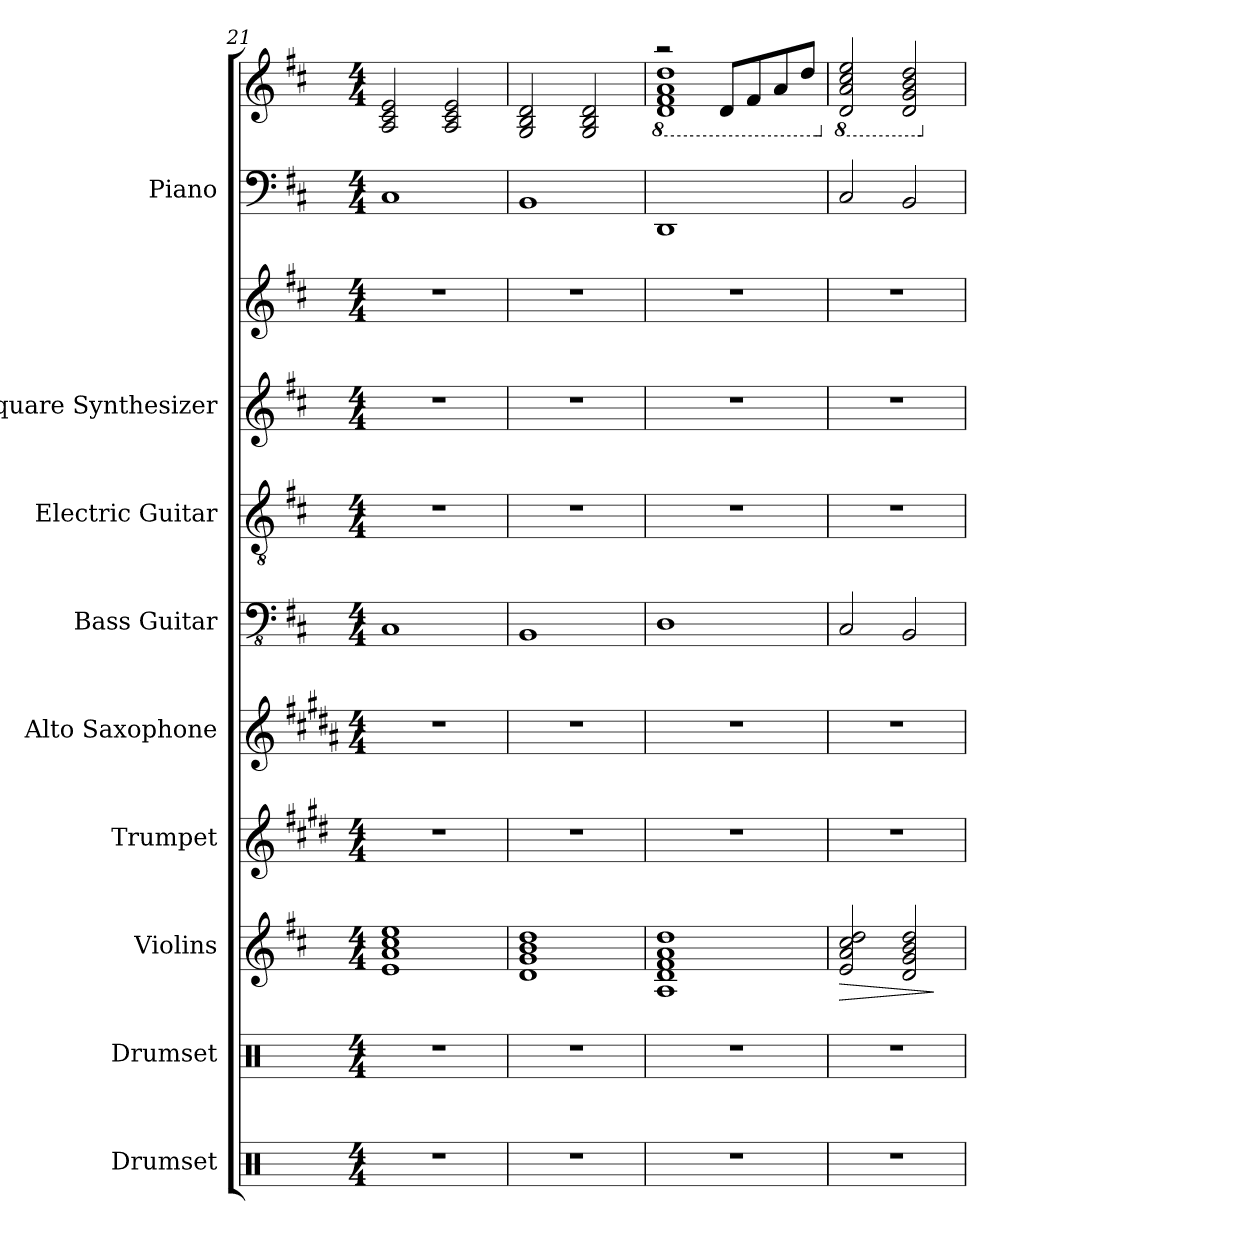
**kern	**kern	**kern	**dynam	**kern	**kern	**kern	**kern	**kern	**kern	**kern	**kern
*part9	*part8	*part7	*part7	*part6	*part5	*part4	*part3	*part2	*part2	*part1	*part1
*staff11	*staff10	*staff9	*staff9	*staff8	*staff7	*staff6	*staff5	*staff4	*staff3	*staff2	*staff1
*I"Drumset	*I"Drumset	*I"Violins	*	*I"Trumpet	*I"Alto Saxophone	*I"Bass Guitar	*I"Electric Guitar	*I"Square Synthesizer	*	*I"Piano	*
*I'Drs.	*I'Drs.	*I'Vlns.	*	*I'Tpt.	*I'A. Sax.	*I'B. Guit.	*I'El. Guit.	*I'Synth.	*	*I'Pno.	*
*clefX	*clefX	*clefG2	*	*clefG2	*clefG2	*clefFv4	*clefGv2	*clefG2	*clefG2	*clefF4	*clefG2
*	*	*	*	*ITrd1c2	*ITrd5c9	*	*	*	*	*	*
*k[]	*k[]	*k[f#c#]	*	*k[f#c#]	*k[f#c#]	*k[f#c#]	*k[f#c#]	*k[f#c#]	*k[f#c#]	*k[f#c#]	*k[f#c#]
*M4/4	*M4/4	*M4/4	*	*M4/4	*M4/4	*M4/4	*M4/4	*M4/4	*M4/4	*M4/4	*M4/4
=21	=21	=21	=21	=21	=21	=21	=21	=21	=21	=21	=21
1r	1r	1e 1a 1cc# 1ee	.	1r	1r	1CC#	1r	1r	1r	1C#	2A/ 2c#/ 2e/
.	.	.	.	.	.	.	.	.	.	.	2A/ 2c#/ 2e/
=22	=22	=22	=22	=22	=22	=22	=22	=22	=22	=22	=22
1r	1r	1d 1g 1b 1dd	.	1r	1r	1BBB	1r	1r	1r	1BB	2G/ 2B/ 2d/
.	.	.	.	.	.	.	.	.	.	.	2G/ 2B/ 2d/
=23	=23	=23	=23	=23	=23	=23	=23	=23	=23	=23	=23
*	*	*	*	*	*	*	*	*	*	*	*8ba
*	*	*	*	*	*	*	*	*	*	*	*^
1r	1r	1A 1d 1f# 1a 1dd	.	1r	1r	1DD	1r	1r	1r	1DD	2r	1D 1F# 1A 1d
.	.	.	.	.	.	.	.	.	.	.	8D/L	.
.	.	.	.	.	.	.	.	.	.	.	8F#/	.
.	.	.	.	.	.	.	.	.	.	.	8A/	.
.	.	.	.	.	.	.	.	.	.	.	8d/J	.
*	*	*	*	*	*	*	*	*	*	*	*v	*v
=24	=24	=24	=24	=24	=24	=24	=24	=24	=24	=24	=24
!	!	!	!LO:HP:b	!	!	!	!	!	!	!	!
*	*	*	*	*	*	*	*	*	*	*	*X8ba
*	*	*	*	*	*	*	*	*	*	*	*8ba
1r	1r	2e/ 2a/ 2cc#/ 2dd/	>	1r	1r	2CC#/	1r	1r	1r	2C#/	2D/ 2A/ 2c#/ 2e/
.	.	2d/ 2g/ 2b/ 2dd/	.	.	.	2BBB/	.	.	.	2BB/	2D/ 2G/ 2B/ 2d/
.	.	.	]	.	.	.	.	.	.	.	.
*	*	*	*	*	*	*	*	*	*	*	*X8ba
=	=	=	=	=	=	=	=	=	=	=	=
*-	*-	*-	*-	*-	*-	*-	*-	*-	*-	*-	*-
